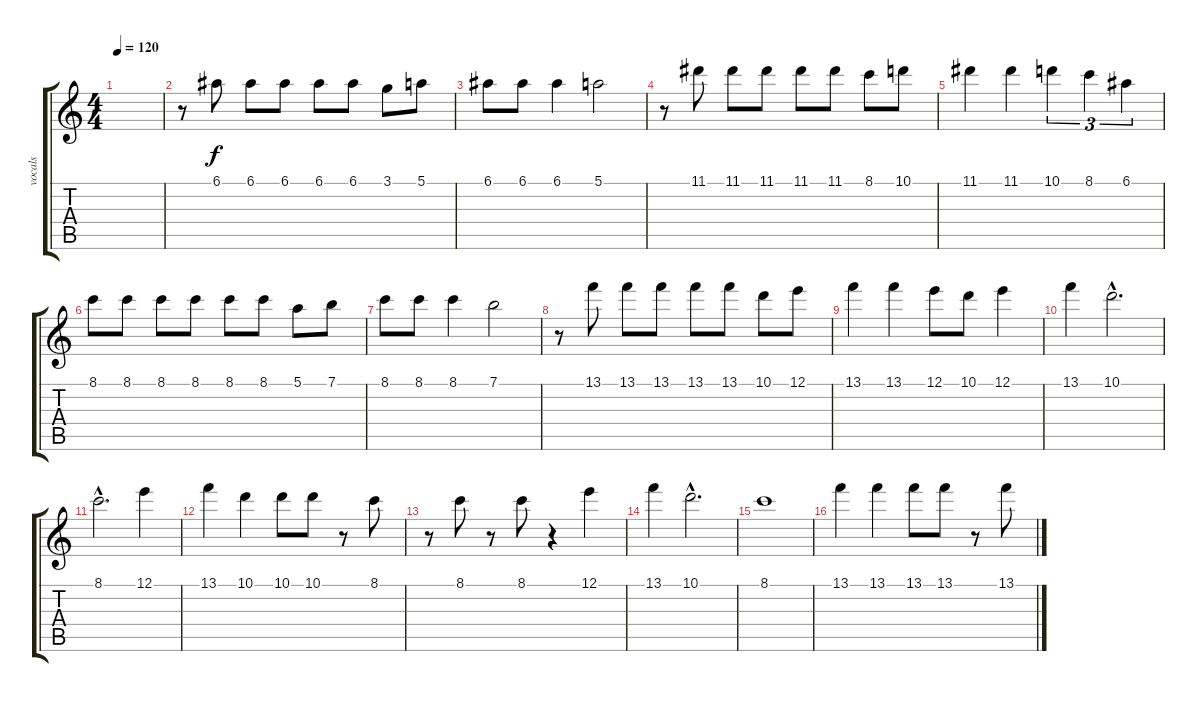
\track ("vocals" "vocals") {instrument acousticguitarsteel}
\staff {score tabs}
\tuning (E4 B3 G3 D3 A2 E2) {hide}
\ts (4 4)
\tempo 120
\clef g2
\ks c
|
r.8 6.1.8 6.1.8 6.1.8 6.1.8 6.1.8 3.1.8 5.1.8 |
6.1.8 6.1.8 6.1.4 5.1.2 |
r.8 11.1.8 11.1.8 11.1.8 11.1.8 11.1.8 8.1.8 10.1.8 |
11.1.4 11.1.4 10.1.4{tu (3 2)} 8.1.4{tu (3 2)} 6.1.4{tu (3 2)} |
8.1.8 8.1.8 8.1.8 8.1.8 8.1.8 8.1.8 5.1.8 7.1.8 |
8.1.8 8.1.8 8.1.4 7.1.2 |
r.8 13.1.8 13.1.8 13.1.8 13.1.8 13.1.8 10.1.8 12.1.8 |
13.1.4 13.1.4 12.1.8 10.1.8 12.1.4 |
13.1.4 10.1{hac}.2{d} |
8.1{hac}.2{d} 12.1.4 |
13.1.4 10.1.4 10.1.8 10.1.8 r.8 8.1.8 |
r.8 8.1.8 r.8 8.1.8 r.4 12.1.4 |
13.1.4 10.1{hac}.2{d} |
8.1.1 |
13.1.4 13.1.4 13.1.8 13.1.8 r.8 13.1.8
